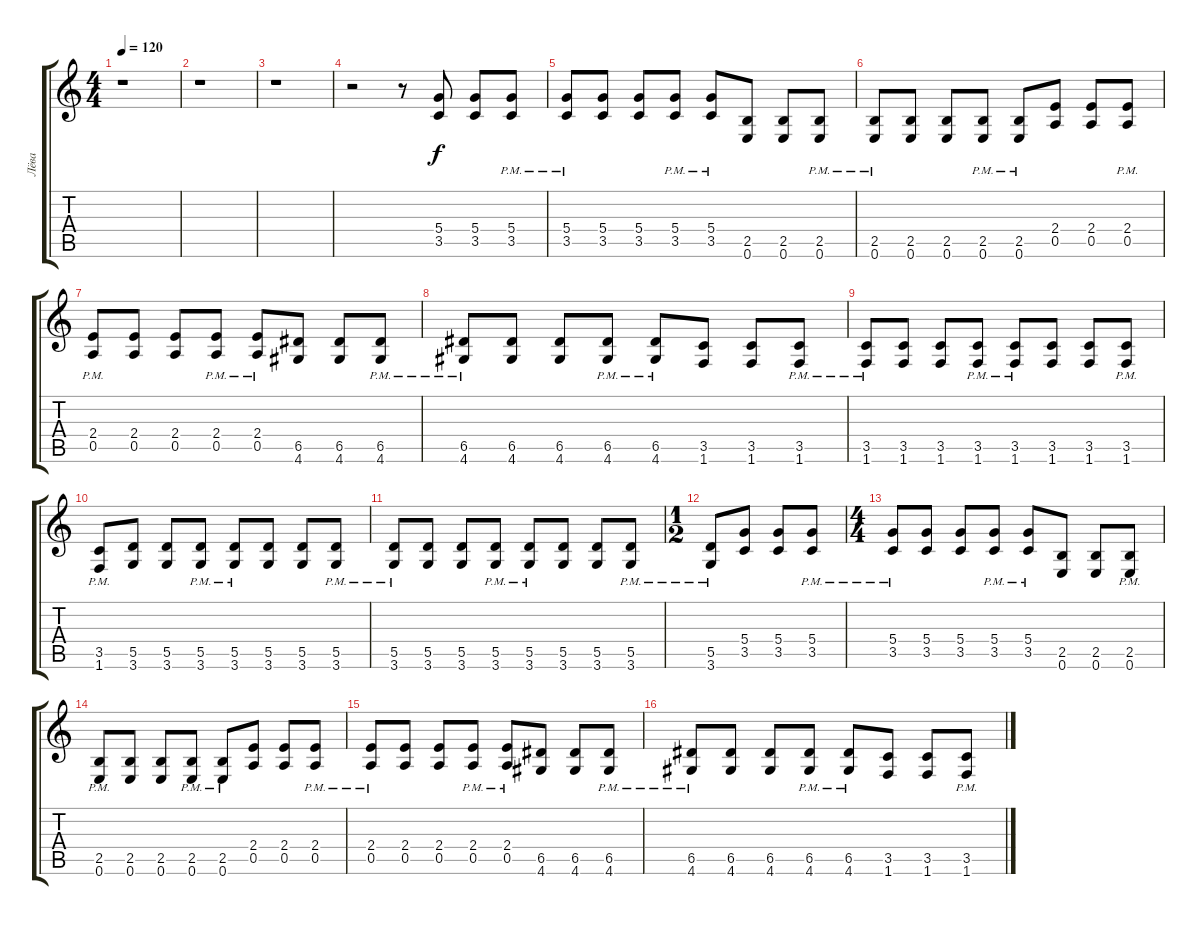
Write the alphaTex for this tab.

\track ("Лёва" "Лёва") {instrument distortionguitar}
\staff {score tabs}
\tuning (E4 B3 G3 D3 A2 E2) {hide}
\ts (4 4)
\tempo 120
\clef g2
\ks c
r.1{dy f instrument distortionguitar} |
r.1 |
r.1 |
r.2 r.8 (5.4 3.5).8 (5.4 3.5).8 (5.4{pm} 3.5{pm}).8 |
(5.4{pm} 3.5{pm}).8 (5.4 3.5).8 (5.4 3.5).8 (5.4{pm} 3.5{pm}).8 (5.4{pm} 3.5{pm}).8 (2.5 0.6).8 (2.5 0.6).8 (2.5{pm} 0.6{pm}).8 |
(2.5{pm} 0.6{pm}).8 (2.5 0.6).8 (2.5 0.6).8 (2.5{pm} 0.6{pm}).8 (2.5{pm} 0.6{pm}).8 (2.4 0.5).8 (2.4 0.5).8 (2.4{pm} 0.5{pm}).8 |
(2.4{pm} 0.5{pm}).8 (2.4 0.5).8 (2.4 0.5).8 (2.4{pm} 0.5{pm}).8 (2.4{pm} 0.5{pm}).8 (6.5 4.6).8 (6.5 4.6).8 (6.5{pm} 4.6{pm}).8 |
(6.5{pm} 4.6{pm}).8 (6.5 4.6).8 (6.5 4.6).8 (6.5{pm} 4.6{pm}).8 (6.5{pm} 4.6{pm}).8 (3.5 1.6).8 (3.5 1.6).8 (3.5{pm} 1.6{pm}).8 |
(3.5{pm} 1.6{pm}).8 (3.5 1.6).8 (3.5 1.6).8 (3.5{pm} 1.6{pm}).8 (3.5{pm} 1.6{pm}).8 (3.5 1.6).8 (3.5 1.6).8 (3.5{pm} 1.6{pm}).8 |
(3.5{pm} 1.6{pm}).8 (5.5 3.6).8 (5.5 3.6).8 (5.5 3.6{pm}).8 (5.5{pm} 3.6{pm}).8 (5.5 3.6).8 (5.5 3.6).8 (5.5{pm} 3.6{pm}).8 |
(5.5{pm} 3.6{pm}).8 (5.5 3.6).8 (5.5 3.6).8 (5.5{pm} 3.6{pm}).8 (5.5{pm} 3.6{pm}).8 (5.5 3.6).8 (5.5 3.6).8 (5.5{pm} 3.6{pm}).8 |
\ts (1 2)
(5.5{pm} 3.6{pm}).8 (5.4 3.5).8 (5.4 3.5).8 (5.4{pm} 3.5{pm}).8 |
\ts (4 4)
(5.4{pm} 3.5{pm}).8 (5.4 3.5).8 (5.4 3.5).8 (5.4{pm} 3.5{pm}).8 (5.4{pm} 3.5{pm}).8 (2.5 0.6).8 (2.5 0.6).8 (2.5{pm} 0.6{pm}).8 |
(2.5{pm} 0.6{pm}).8 (2.5 0.6).8 (2.5 0.6).8 (2.5{pm} 0.6{pm}).8 (2.5{pm} 0.6{pm}).8 (2.4 0.5).8 (2.4 0.5).8 (2.4{pm} 0.5{pm}).8 |
(2.4{pm} 0.5{pm}).8 (2.4 0.5).8 (2.4 0.5).8 (2.4{pm} 0.5{pm}).8 (2.4{pm} 0.5{pm}).8 (6.5 4.6).8 (6.5 4.6).8 (6.5{pm} 4.6{pm}).8 |
(6.5{pm} 4.6{pm}).8 (6.5 4.6).8 (6.5 4.6).8 (6.5{pm} 4.6{pm}).8 (6.5{pm} 4.6{pm}).8 (3.5 1.6).8 (3.5 1.6).8 (3.5{pm} 1.6{pm}).8
